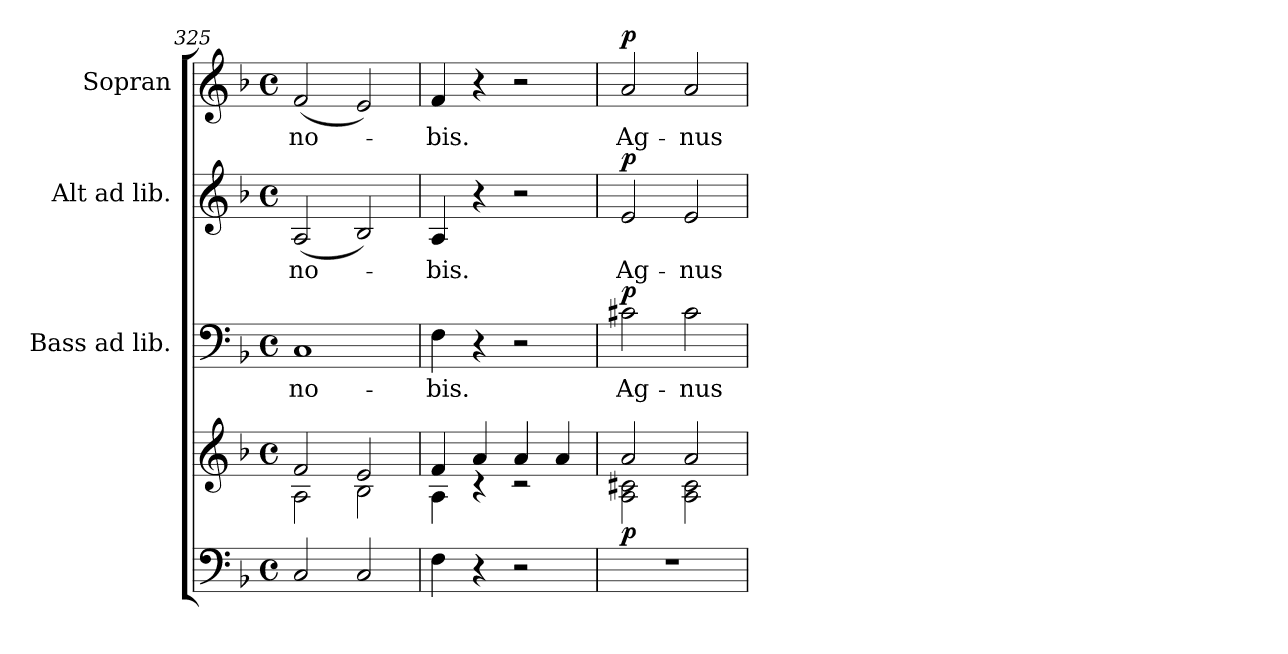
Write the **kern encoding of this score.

**kern	**kern	**dynam	**kern	**text	**dynam	**kern	**text	**dynam	**kern	**text	**dynam
*part4	*part4	*part4	*part3	*part3	*part3	*part2	*part2	*part2	*part1	*part1	*part1
*staff5	*staff4	*staff4/5	*staff3	*staff3	*staff3	*staff2	*staff2	*staff2	*staff1	*staff1	*staff1
*	*	*	*I"Bass ad lib.	*	*	*I"Alt ad lib.	*	*	*I"Sopran	*	*
*	*	*	*I'B.	*	*	*I'A.	*	*	*I'S.	*	*
!!LO:LB:g=z
*clefF4	*clefG2	*	*clefF4	*	*	*clefG2	*	*	*clefG2	*	*
*k[b-]	*k[b-]	*	*k[b-]	*	*	*k[b-]	*	*	*k[b-]	*	*
*F:	*F:	*	*F:	*	*	*F:	*	*	*F:	*	*
*M4/4	*M4/4	*	*M4/4	*	*	*M4/4	*	*	*M4/4	*	*
*met(c)	*met(c)	*	*met(c)	*	*	*met(c)	*	*	*met(c)	*	*
=325	=325	=325	=325	=325	=325	=325	=325	=325	=325	=325	=325
*	*^	*	*	*	*	*	*	*	*	*	*
!	!	!	!	!	!LO:LY:b	!	!	!LO:LY:b	!	!	!LO:LY:b	!
2C/	2f/	2A\	.	1C	no-	.	(<2A/	no-	.	(<2f/	no-	.
2C/	2e/	2B-\	.	.	.	.	2B-/)	.	.	2e/)	.	.
=326	=326	=326	=326	=326	=326	=326	=326	=326	=326	=326	=326	=326
!	!	!	!	!	!LO:LY:b	!	!	!LO:LY:b	!	!	!LO:LY:b	!
4F\	4f/	4A\	.	4F\	-bis.	.	4A/	-bis.	.	4f/	-bis.	.
4r	4a/	4rB	.	4r	.	.	4r	.	.	4r	.	.
2r	4a/	2rc	.	2r	.	.	2r	.	.	2r	.	.
.	4a/	.	.	.	.	.	.	.	.	.	.	.
=327	=327	=327	=327	=327	=327	=327	=327	=327	=327	=327	=327	=327
!	!	!	!LO:DY:b	!	!LO:LY:b	!LO:DY:a	!	!LO:LY:b	!LO:DY:a	!	!LO:LY:b	!LO:DY:a
1r	2a/	2A\ 2c#X\	p	2c#X\	Ag-	p	2e/	Ag-	p	2a/	Ag-	p
!	!	!	!	!	!LO:LY:b	!	!	!LO:LY:b	!	!	!LO:LY:b	!
.	2a/	2A\ 2c#\	.	2c#\	-nus	.	2e/	-nus	.	2a/	-nus	.
*	*v	*v	*	*	*	*	*	*	*	*	*	*
=	=	=	=	=	=	=	=	=	=	=	=
*-	*-	*-	*-	*-	*-	*-	*-	*-	*-	*-	*-
